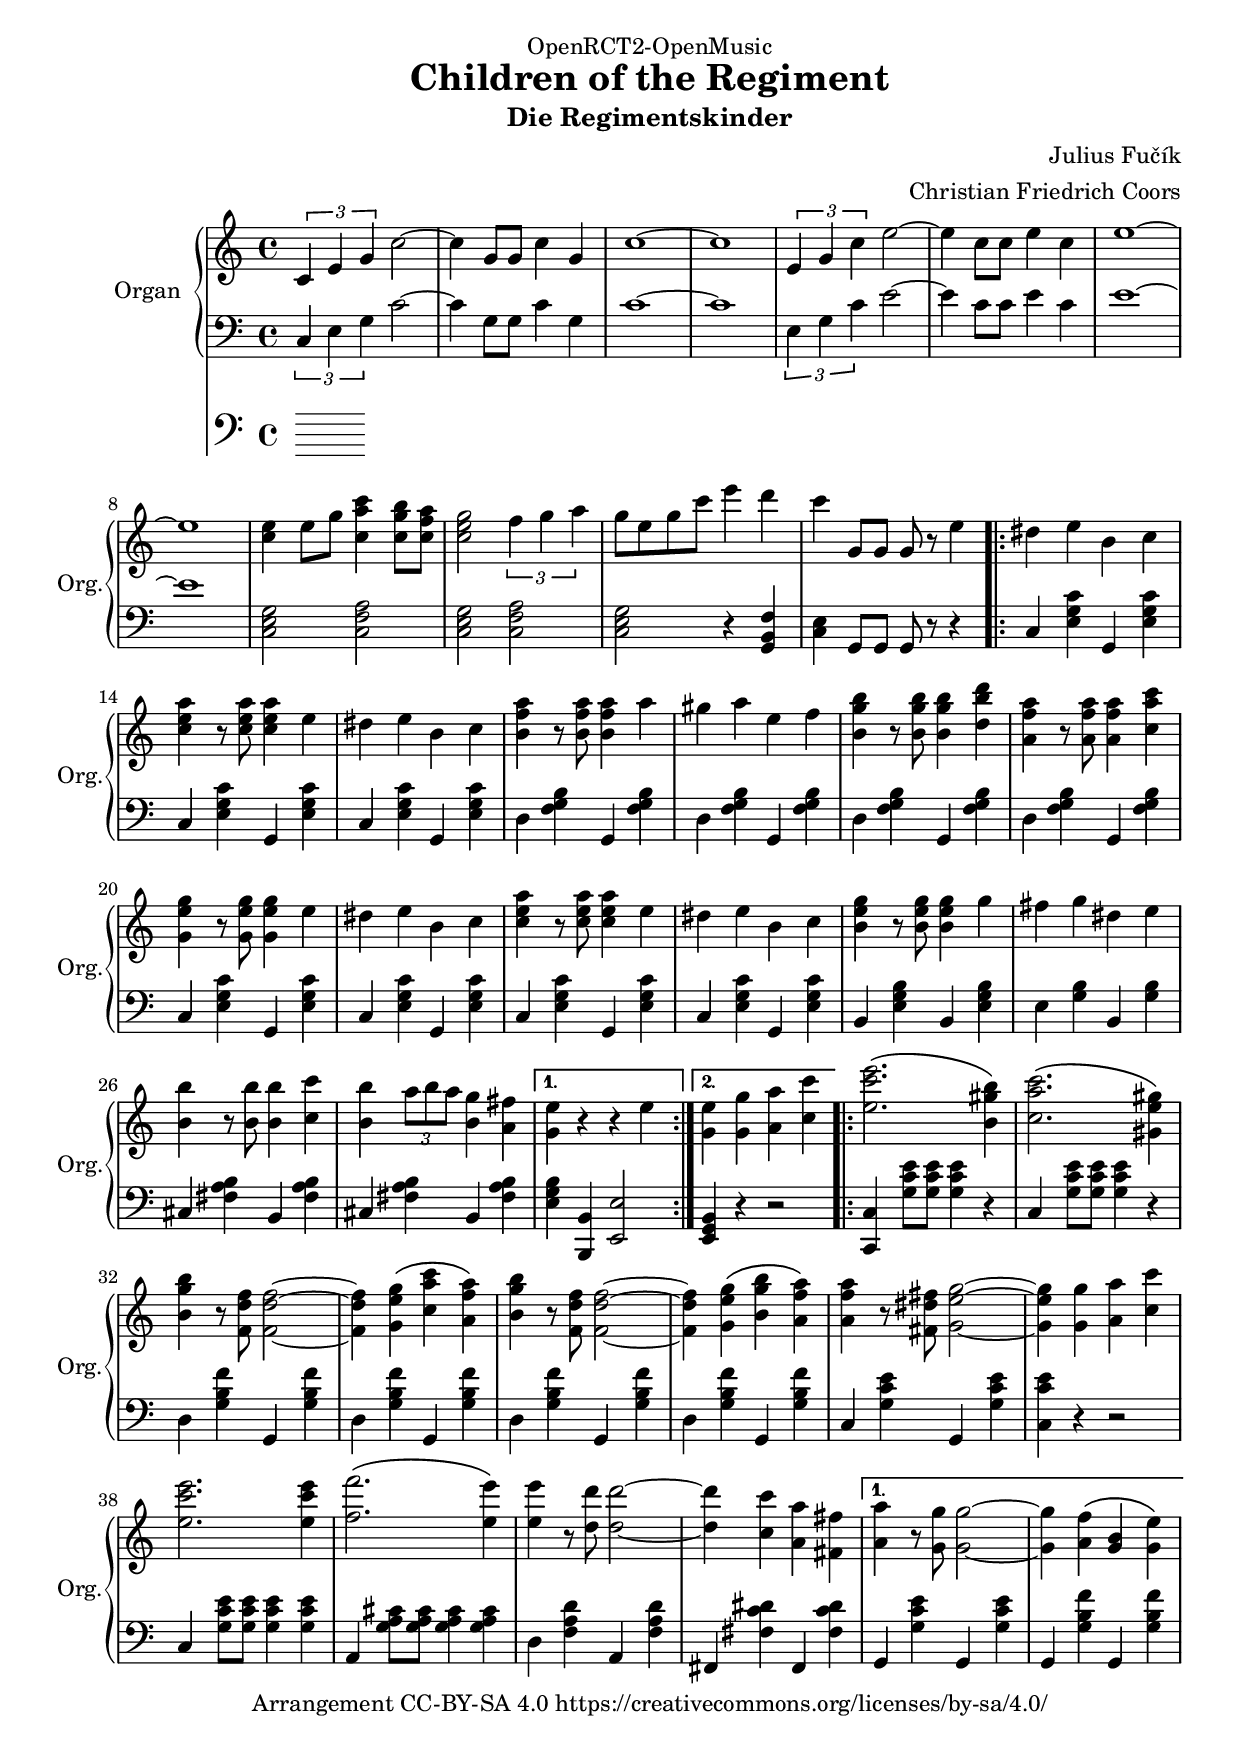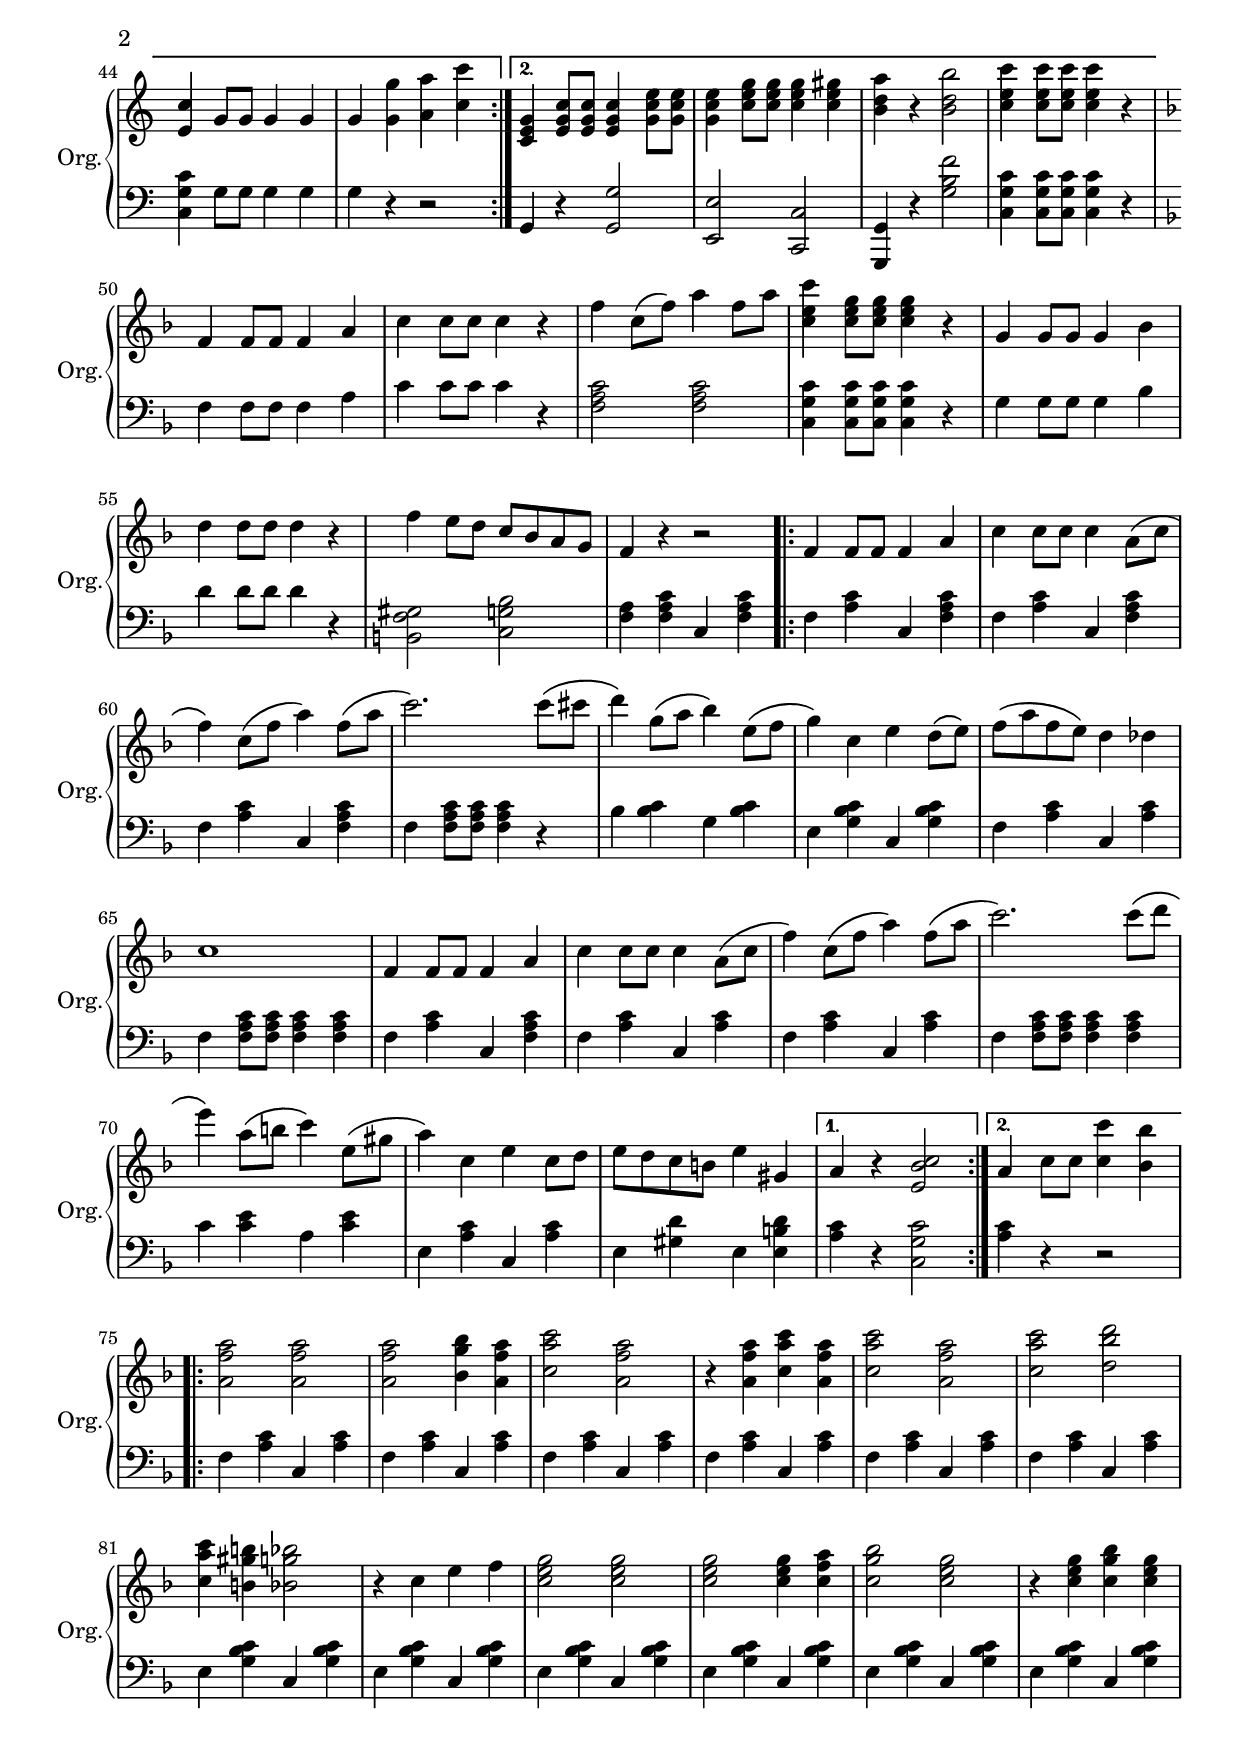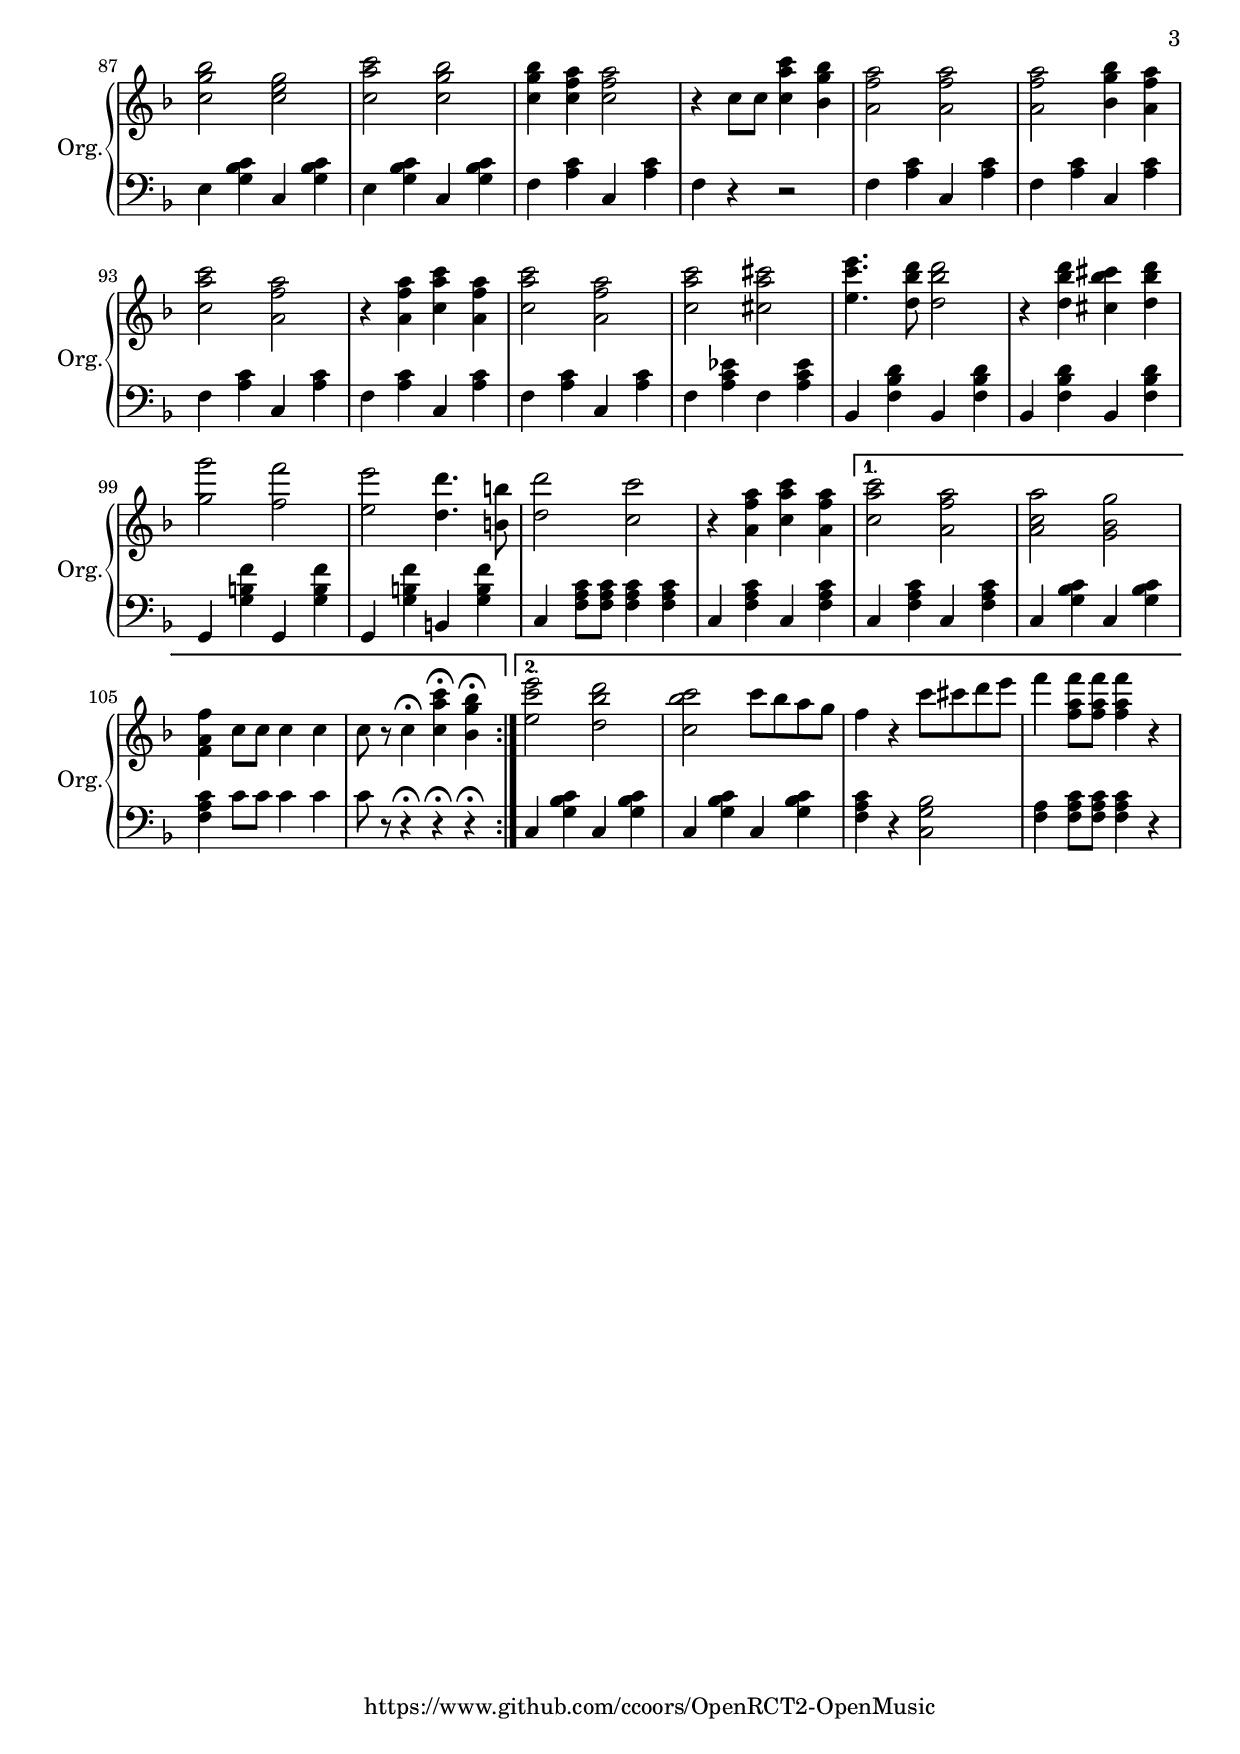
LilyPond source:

\version "2.18.2"
\include "articulate.ly"
#(define ac:normalFactor '(7 . 8))

% Based on http://imslp.org/wiki/File:PMLP278251-FUCIK_Regimentskinder_Marsch.pdf

\header {
  dedication = "OpenRCT2-OpenMusic"
  title = "Children of the Regiment"
  arranger = "Christian Friedrich Coors"
  subtitle = "Die Regimentskinder"
  composer = "Julius Fučík"
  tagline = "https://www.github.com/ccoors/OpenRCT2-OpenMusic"
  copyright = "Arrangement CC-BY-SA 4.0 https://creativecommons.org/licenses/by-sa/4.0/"
}

\paper {
  #(set-paper-size "a4")
  left-margin = 2\cm
}

global = {
  \key c \major
  \time 4/4
}

right = \relative c'' {
  \global
  \tuplet 3/2 { c, e g } c2~
  c4 g8 g c4 g
  c1 ~
  c

  \tuplet 3/2 { e,4 g c } e2 ~
  e4 c8 c e4 c
  e1 ~
  e

  <c e>4 e8 g <c, a' c>4 <c g' b>8 <c f a>
  <c e g>2 \tuplet 3/2 { f4 g a }
  g8 e g c e4 d
  c g,8 g g r e'4

  \repeat volta 2 {
    dis e b c
    <c e a> r8 <c e a> <c e a>4 e
    dis e b c
    <b f' a> r8 <b f' a> <b f' a>4 a'
    gis a e f
    
    <b, g' b> r8 <b g' b> <b g' b>4 <d b' d>
    <a f' a> r8 <a f' a> <a f' a>4 <c a' c>
    <g e' g> r8 <g e' g> <g e' g>4 e'
    dis e b c
    <c e a> r8 <c e a> <c e a>4 e
    dis e b c
    <b e g> r8 <b e g> <b e g>4 g'
    fis g dis e
    <b b'> r8 <b b'> <b b'>4 <c c'>
    <b b'> \tuplet 3/2 { a'8 b a } <b, g'>4 <a fis'>
  }
  \alternative {
    { <g e'> r r e' }
    { <g, e'> <g g'> <a a'> <c c'> }
  }

  \repeat volta 2 {
    <e c' e>2.\( <b gis' b>4\)
    <c a' c>2.\( <gis e' gis>4\)
    <b g' b>4 r8 <f d' f> <f d' f>2~
    <f d' f>4 <g e' g>\( <c a' c> <a f' a>\)
    <b g' b>4 r8 <f d' f> <f d' f>2~
    <f d' f>4 <g e' g>\( <b g' b> <a f' a>\)
    <a f' a> r8 <fis dis' fis> <g e' g>2~
    <g e' g>4 <g g'> <a a'> <c c'>
    <e c' e>2. <e c' e>4
    <f f'>2.\( <e e'>4\)
    <e e'> r8 <d d'> <d d'>2~
    <d d'>4 <c c'> <a a'> <fis fis'>
  }
  \alternative {
    {
      <a a'>4 r8 <g g'> <g g'>2~
      <g g'>4 <a f'>\( <g b> <g e'>\)
      <e c'> g8 g g4 g
      g <g g'> <a a'> <c c'>
    }
    {
      <c, e g>4 <e g c>8 <e g c> <e g c>4 <g c e>8 <g c e>
      <g c e>4 <c e g>8 <c e g> <c e g>4 <c e gis>
      <b d a'> r <b d b'>2
      <c e c'>4 <c e c'>8 <c e c'> <c e c'>4 r
    }
  }

  % Trio
  \key f \major
  f,4 f8 f f4 a
  c c8 c c4 r
  f c8\( f\) a4 f8 a
  <c, e c'>4 <c e g>8 <c e g> <c e g>4 r
  g4 g8 g g4 bes
  d d8 d d4 r
  f4 e8 d c bes a g
  f4 r r2

  \repeat volta 2 {
    f4 f8 f f4 a
    c c8 c c4 a8\( c
    f4\) c8\( f a4\) f8\( a
    c2.\) c8\( cis
    d4\) g,8\( a bes4\) e,8\( f
    g4\) c, e d8\( e\)
    f\( a f e\) d4 des
    c1
    f,4 f8 f f4 a
    c c8 c c4 a8\( c
    f4\) c8\( f a4\) f8\( a
    c2.\) c8\( d e4\)
    a,8\( b c4\) e,8\( gis
    a4\) c,4 e c8 d
    e d c b e4 gis,
  }
  \alternative {
    {
      a4 r <e bes' c>2
    }
    {
      a4 c8 c <c c'>4 <bes bes'>
    }
  }

  \repeat volta 2 {
    <a f' a>2 <a f' a>
    <a f' a> <bes g' bes>4 <a f' a>
    <c a' c>2 <a f' a>
    r4 <a f' a> <c a' c> <a f' a>
    <c a' c>2 <a f' a>
    <c a' c> <d bes' d>
    <c a' c>4 <b gis' b> <bes g' bes>2
    r4 c e f
    <c e g>2 <c e g>
    <c e g> <c e g>4 <c f a>
    <c g' bes>2 <c e g>
    r4 <c e g> <c g' bes> <c e g>
    <c g' bes>2 <c e g>
    <c a' c> <c g' bes>
    <c g' bes>4 <c f a> <c f a>2
    r4 c8 c <c a' c>4 <bes g' bes>
    <a f' a>2 <a f' a>
    <a f' a> <bes g' bes>4 <a f' a>
    <c a' c>2 <a f' a>
    r4 <a f' a> <c a' c> <a f' a>
    <c a' c>2 <a f' a>
    <c a' c> <cis a' cis>
    <e c' e>4. <d bes' d>8 <d bes' d>2
    r4 <d bes' d> <cis bes' cis> <d bes' d>
    <g g'>2 <f f'>
    <e e'> <d d'>4. <b b'>8
    <d d'>2 <c c'>
    r4 <a f' a> <c a' c> <a f' a>
  }
  \alternative {
    {
      <c a' c>2 <a f' a>
      <a c a'> <g bes g'>
      <f a f'>4 c'8 c c4 c
      c8 r c4\fermata <c a' c>\fermata <bes g' bes>\fermata
    }
    {
      <e c' e>2 <d bes' d>
      <c bes' c> c'8 bes a g
      f4 r c'8 cis d e
      f4 <f a, f>8 <f a, f><f a, f>4 r
    }
  }
}

left = \relative c' {
  \global
  \tuplet 3/2 { c,4 e g } c2~
  c4 g8 g c4 g
  c1 ~
  c

  \tuplet 3/2 { e,4 g c } e2 ~
  e4 c8 c e4 c
  e1 ~
  e

  <c, e g>2 <c f a>
  <c e g> <c f a>
  <c e g> r4 <g b f'>4
  <c e> g8 g g r r4

  \repeat volta 2 {
    c <e g c> g, <e' g c>
    c <e g c> g, <e' g c>
    c <e g c> g, <e' g c>
    d <f g b> g, <f' g b>
    d <f g b> g, <f' g b>
    d <f g b> g, <f' g b>
    d <f g b> g, <f' g b>
    c <e g c> g, <e' g c>
    c <e g c> g, <e' g c>
    c <e g c> g, <e' g c>
    c <e g c> g, <e' g c>
    b <e g b> b <e g b>
    e <g b> b, <g' b>
    cis, <fis a b> b, <fis' a b>
    cis <fis a b> b, <fis' a b>
  }
  \alternative {
    { <e g b> <b, b'> <e e'>2 }
    { <e g b>4 r r2 }
  }

  \repeat volta 2 {
    <c c'>4 <g'' c e>8 <g c e> <g c e>4 r
    c, <g' c e>8 <g c e> <g c e>4 r
    d <g b f'> g, <g' b f'>
    d <g b f'> g, <g' b f'>
    d <g b f'> g, <g' b f'>
    d <g b f'> g, <g' b f'>
    c, <g' c e> g, <g' c e>
    <c, c' e> r r2
    c4 <g' c e>8 <g c e> <g c e>4 <g c e>
    a, <g' a cis>8 <g a cis> <g a cis>4 <g a cis>
    d4 <f a d> a, <f' a d>
    fis, <fis' c' dis> fis, <fis'  c' dis>
  }
  \alternative {
    {
      g,4 <g' c e> g, <g' c e>
      g, <g' b f'> g, <g' b f'>
      <c, g' c> g'8 g g4 g
      g r r2
    }
    {
      g,4 r <g g'>2
      <e e'> <c c'>
      <g g'>4 r <g'' b f'>2
      <c, g' c>4 <c g' c>8 <c g' c> <c g' c>4 r
    }
  }

  % Trio
  \key f \major
  f4 f8 f f4 a
  c c8 c c4 r
  <c a f>2 <c a f>
  <c g c,>4 <c g c,>8 <c g c,> <c g c,>4 r
  g g8 g g4 bes
  d d8 d d4 r
  <gis, f b,>2 <bes g c,>
  <f a>4 <f a c> c <f a c>
  
  \repeat volta 2 {
    f4 <a c> c, <f a c>
    f <a c> c, <f a c>
    f <a c> c, <f a c>
    f <f a c>8 <f a c> <f a c>4 r
    bes <bes c> g <bes c>
    e, <g bes c> c, <g' bes c>
    f <a c> c, <a' c>
    f <f a c>8 <f a c> <f a c>4 <f a c>
    
    f4 <a c> c, <f a c>
    f <a c> c, <a' c>
    f <a c> c, <a' c>
    f <f a c>8 <f a c> <f a c>4 <f a c>
    c' <c e> a <c e>
    e, <a c> c, <a' c>
    e <gis d'> e <e b' d>
  }
  \alternative {
    {
      <a c>4 r <c, g' c>2
    }
    {
      <a' c>4 r r2
    }
  }

  \repeat volta 2 {
    f4 <a c> c, <a' c>
    f <a c> c, <a' c>
    f <a c> c, <a' c>
    f <a c> c, <a' c>
    f <a c> c, <a' c>
    f <a c> c, <a' c>
    e <g bes c> c, <g' bes c>
    e <g bes c> c, <g' bes c>
    e <g bes c> c, <g' bes c>
    e <g bes c> c, <g' bes c>
    e <g bes c> c, <g' bes c>
    e <g bes c> c, <g' bes c>
    e <g bes c> c, <g' bes c>
    e <g bes c> c, <g' bes c>
    f <a c> c, <a' c>
    f r r2
    f4 <a c> c, <a' c>
    f <a c> c, <a' c>
    f <a c> c, <a' c>
    f <a c> c, <a' c>
    f <a c> c, <a' c>
    f <a c es> f <a c es>
    bes, <f' bes d> bes, <f' bes d>
    bes, <f' bes d> bes, <f' bes d>
    g, <g' b f'> g, <g' b f'>
    g, <g' b f'> b, <g' b f'>
    c, <f a c>8 <f a c> <f a c>4 <f a c>
    c <f a c> c <f a c>
  }
  \alternative {
    {
      c <f a c> c <f a c>
      c <g' bes c> c, <g' bes c>
      <f a c> c'8 c c4 c
      c8 r r4\fermata r\fermata r\fermata
    }
    {
      c, <g' bes c> c, <g' bes c>
      c, <g' bes c> c, <g' bes c>
      <f a c> r <c g' bes>2
      <f a>4 <f a c>8 <f a c> <f a c>4 r
    }
  }
}

pedal = \relative c {
  \global
}

\score {
  <<
    \new PianoStaff \with {
      instrumentName = "Organ"
      shortInstrumentName = "Org."
    } <<
      \new Staff = "right" \right
      \new Staff = "left" { \clef bass \left }
    >>
    \new Staff = "pedal" { \clef bass \pedal }
  >>
  \layout { }
}

\score {
  \unfoldRepeats \articulate <<
    \new PianoStaff \with {
      instrumentName = "Organ"
      shortInstrumentName = "Org."
    } <<
      \new Staff = "right" \with {
        midiInstrument = "church organ"
      } \right
      \new Staff = "left" \with {
        midiInstrument = "church organ"
      } { \clef bass \left }
    >>
    \new Staff = "pedal" \with {
      midiInstrument = "church organ"
    } { \clef bass \pedal }
  >>
  \midi {
    \tempo 4=220
  }
}
